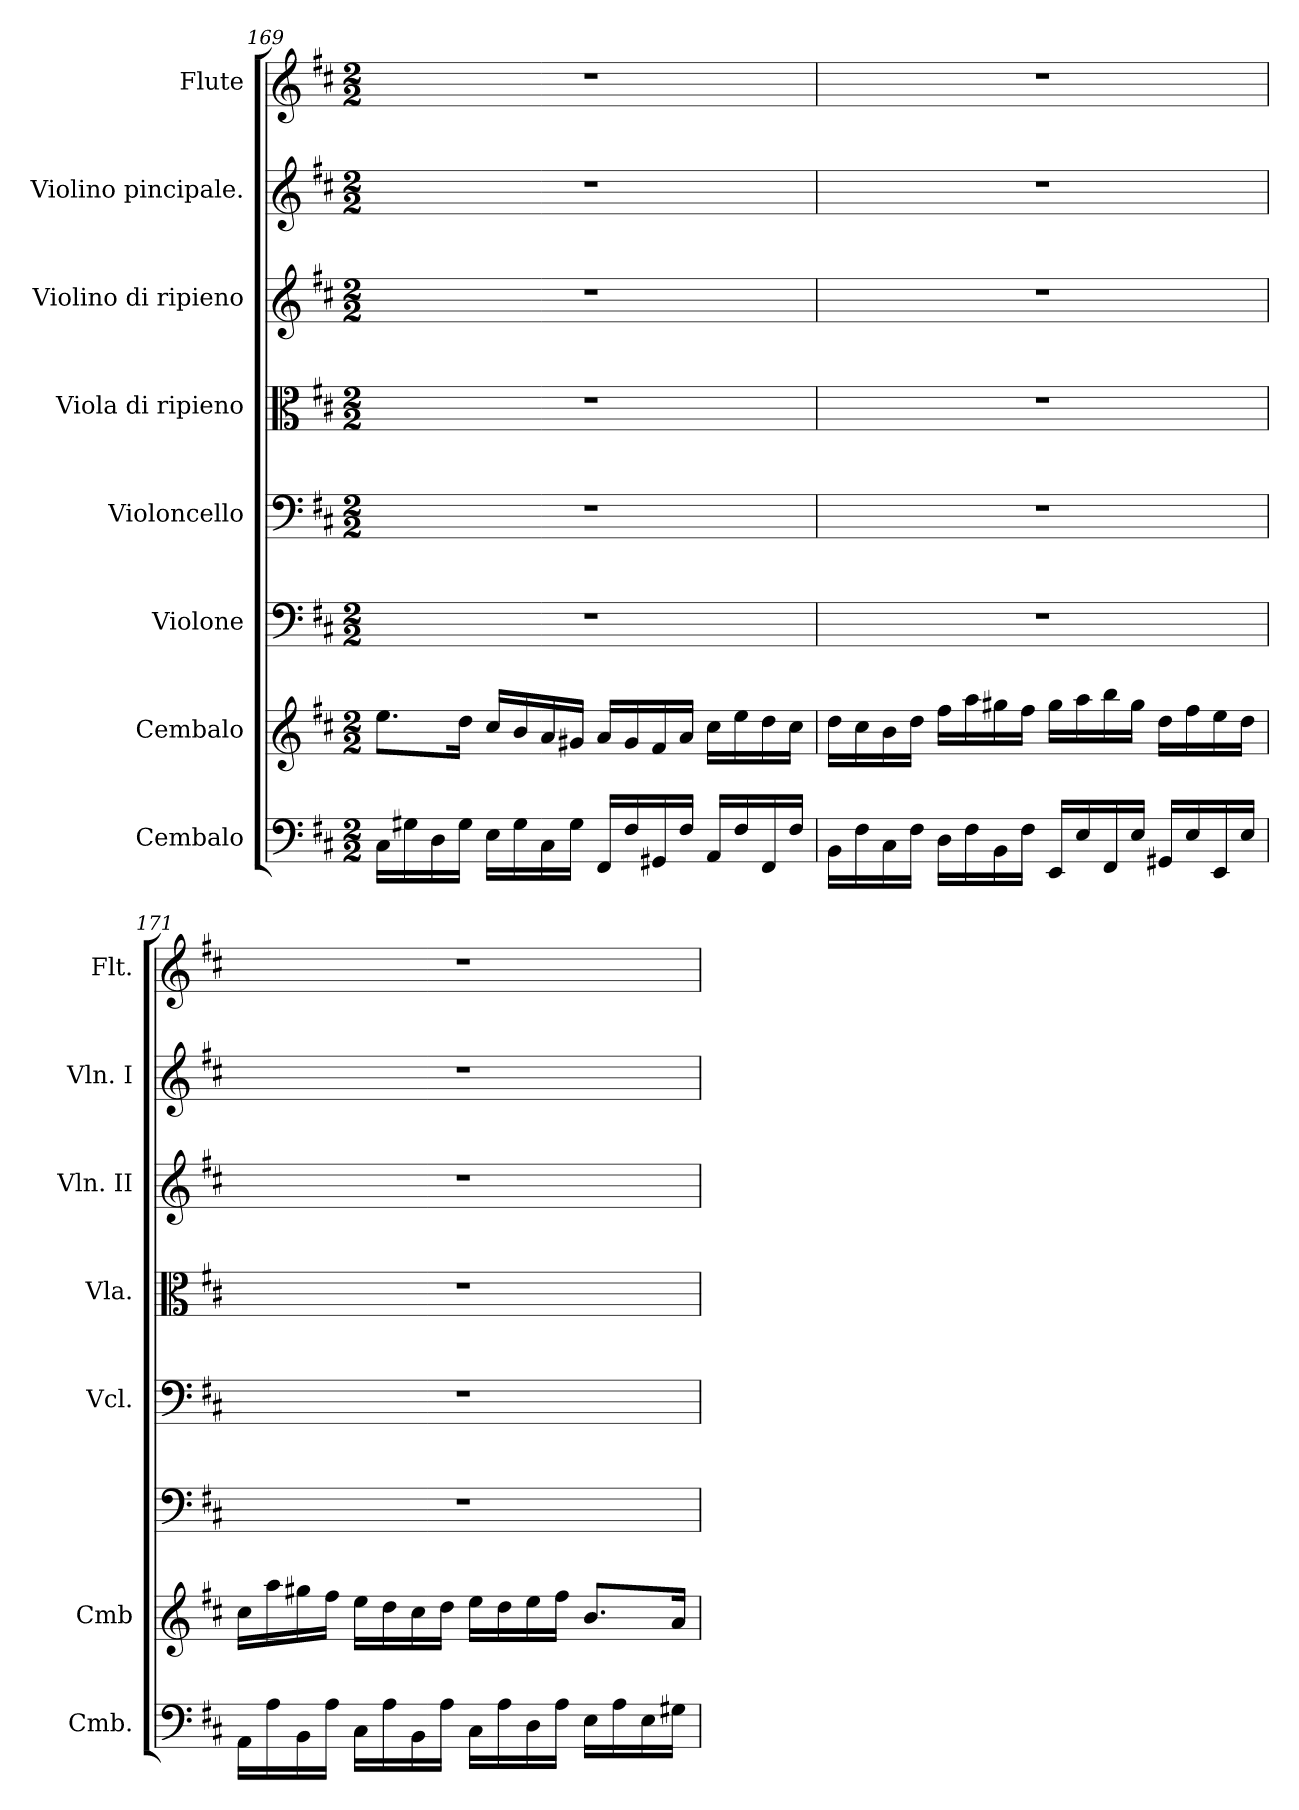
**kern	**kern	**kern	**kern	**kern	**kern	**kern	**kern
*part8	*part7	*part6	*part5	*part4	*part3	*part2	*part1
*staff8	*staff7	*staff6	*staff5	*staff4	*staff3	*staff2	*staff1
*I"Cembalo	*I"Cembalo	*I"Violone	*I"Violoncello	*I"Viola di ripieno	*I"Violino di ripieno	*I"Violino pincipale.	*I"Flute
*I'Cmb.	*I'Cmb	*	*I'Vcl.	*I'Vla.	*I'Vln. II	*I'Vln. I	*I'Flt.
!!LO:PB:g=z
*clefF4	*clefG2	*clefF4	*clefF4	*clefC3	*clefG2	*clefG2	*clefG2
*	*	*ITrd7c12	*	*	*	*	*
*k[f#c#]	*k[f#c#]	*k[f#c#]	*k[f#c#]	*k[f#c#]	*k[f#c#]	*k[f#c#]	*k[f#c#]
*D:	*D:	*D:	*D:	*D:	*D:	*D:	*D:
*M2/2	*M2/2	*M2/2	*M2/2	*M2/2	*M2/2	*M2/2	*M2/2
=169	=169	=169	=169	=169	=169	=169	=169
16C#\LL	8.ee\L	1r	1r	1r	1r	1r	1r
16G#X\	.	.	.	.	.	.	.
16D\	.	.	.	.	.	.	.
16G#\JJ	16dd\Jk	.	.	.	.	.	.
16E\LL	16cc#/LL	.	.	.	.	.	.
16G#\	16b/	.	.	.	.	.	.
16C#\	16a/	.	.	.	.	.	.
16G#\JJ	16g#X/JJ	.	.	.	.	.	.
16FF#/LL	16a/LL	.	.	.	.	.	.
16F#/	16g#/	.	.	.	.	.	.
16GG#X/	16f#/	.	.	.	.	.	.
16F#/JJ	16a/JJ	.	.	.	.	.	.
16AA/LL	16cc#\LL	.	.	.	.	.	.
16F#/	16ee\	.	.	.	.	.	.
16FF#/	16dd\	.	.	.	.	.	.
16F#/JJ	16cc#\JJ	.	.	.	.	.	.
=170	=170	=170	=170	=170	=170	=170	=170
16BB\LL	16dd\LL	1r	1r	1r	1r	1r	1r
16F#\	16cc#\	.	.	.	.	.	.
16C#\	16b\	.	.	.	.	.	.
16F#\JJ	16dd\JJ	.	.	.	.	.	.
16D\LL	16ff#\LL	.	.	.	.	.	.
16F#\	16aa\	.	.	.	.	.	.
16BB\	16gg#X\	.	.	.	.	.	.
16F#\JJ	16ff#\JJ	.	.	.	.	.	.
16EE/LL	16gg#\LL	.	.	.	.	.	.
16E/	16aa\	.	.	.	.	.	.
16FF#/	16bb\	.	.	.	.	.	.
16E/JJ	16gg#\JJ	.	.	.	.	.	.
16GG#X/LL	16dd\LL	.	.	.	.	.	.
16E/	16ff#\	.	.	.	.	.	.
16EE/	16ee\	.	.	.	.	.	.
16E/JJ	16dd\JJ	.	.	.	.	.	.
=171	=171	=171	=171	=171	=171	=171	=171
16AA\LL	16cc#\LL	1r	1r	1r	1r	1r	1r
16A\	16aa\	.	.	.	.	.	.
16BB\	16gg#X\	.	.	.	.	.	.
16A\JJ	16ff#\JJ	.	.	.	.	.	.
16C#\LL	16ee\LL	.	.	.	.	.	.
16A\	16dd\	.	.	.	.	.	.
16BB\	16cc#\	.	.	.	.	.	.
16A\JJ	16dd\JJ	.	.	.	.	.	.
16C#\LL	16ee\LL	.	.	.	.	.	.
16A\	16dd\	.	.	.	.	.	.
16D\	16ee\	.	.	.	.	.	.
16A\JJ	16ff#\JJ	.	.	.	.	.	.
16E\LL	8.b/L	.	.	.	.	.	.
16A\	.	.	.	.	.	.	.
16E\	.	.	.	.	.	.	.
16G#X\JJ	16a/Jk	.	.	.	.	.	.
=	=	=	=	=	=	=	=
*-	*-	*-	*-	*-	*-	*-	*-
